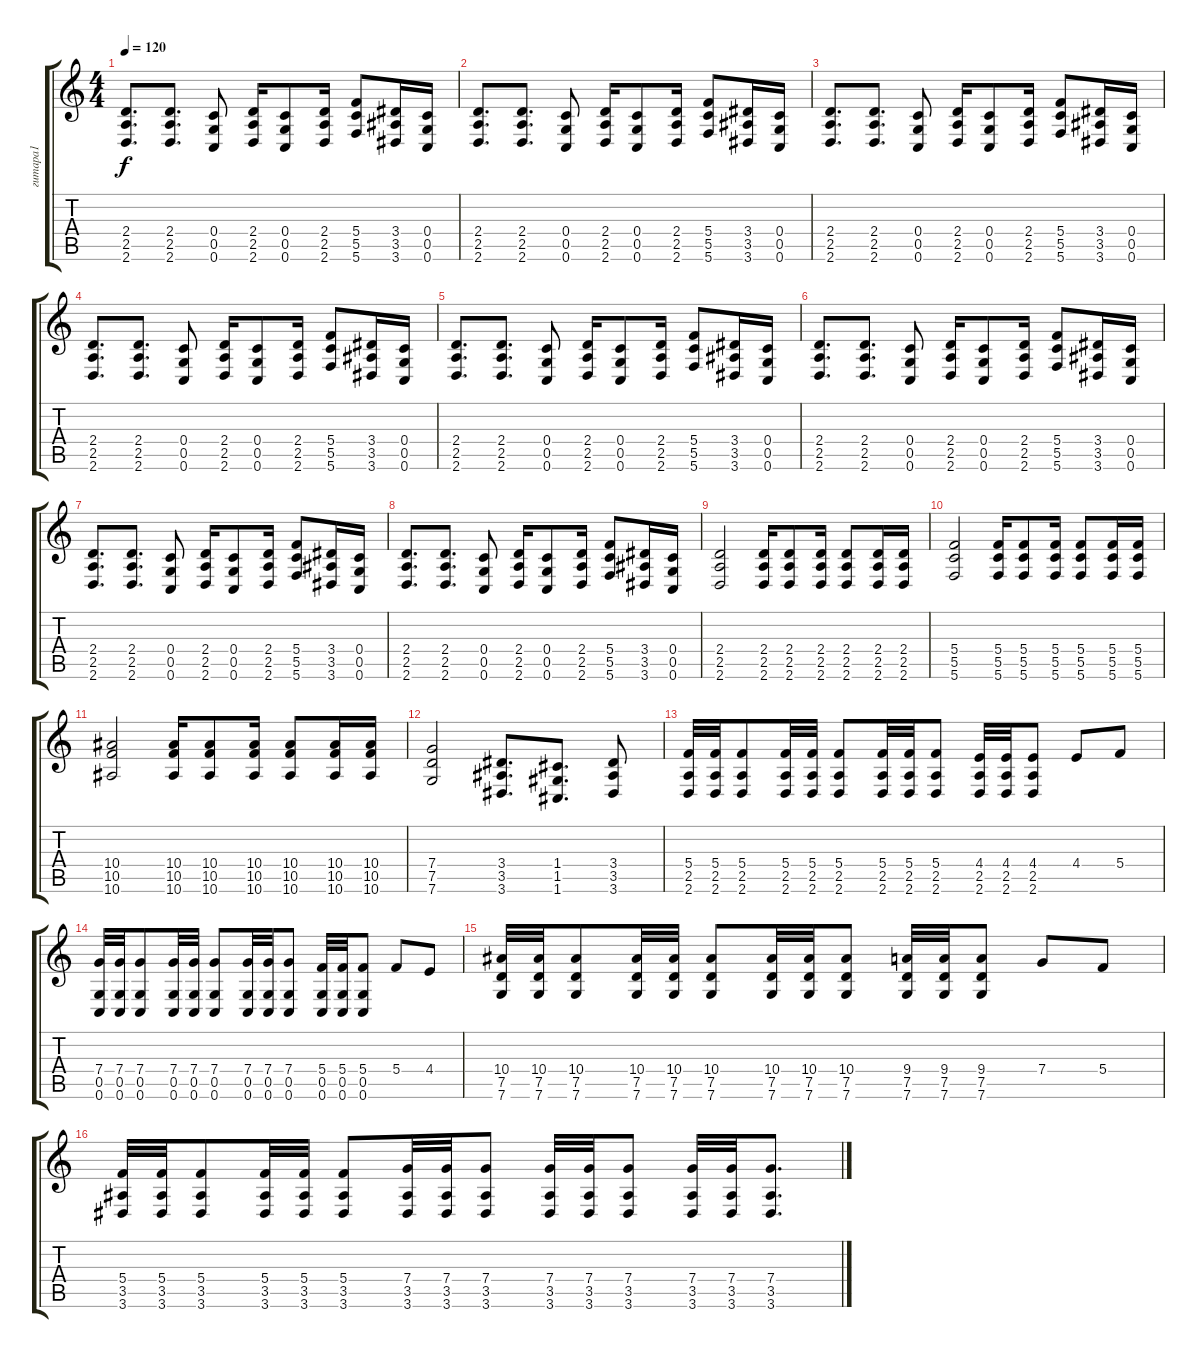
\track ("гитара1" "гитара1") {instrument overdrivenguitar}
\staff {score tabs}
\tuning (D4 A3 F3 C3 G2 C2) {hide}
\ts (4 4)
\tempo 120
\clef g2
\ks c
(2.4 2.5 2.6).8{d dy f} (2.4 2.5 2.6).8{d} (0.4 0.5 0.6).8 (2.4 2.5 2.6).16 (0.4 0.5 0.6).8 (2.4 2.5 2.6).16 (5.4 5.5 5.6).8 (3.4 3.5 3.6).16 (0.4 0.5 0.6).16 |
(2.4 2.5 2.6).8{d} (2.4 2.5 2.6).8{d} (0.4 0.5 0.6).8 (2.4 2.5 2.6).16 (0.4 0.5 0.6).8 (2.4 2.5 2.6).16 (5.4 5.5 5.6).8 (3.4 3.5 3.6).16 (0.4 0.5 0.6).16 |
(2.4 2.5 2.6).8{d} (2.4 2.5 2.6).8{d} (0.4 0.5 0.6).8 (2.4 2.5 2.6).16 (0.4 0.5 0.6).8 (2.4 2.5 2.6).16 (5.4 5.5 5.6).8 (3.4 3.5 3.6).16 (0.4 0.5 0.6).16 |
(2.4 2.5 2.6).8{d} (2.4 2.5 2.6).8{d} (0.4 0.5 0.6).8 (2.4 2.5 2.6).16 (0.4 0.5 0.6).8 (2.4 2.5 2.6).16 (5.4 5.5 5.6).8 (3.4 3.5 3.6).16 (0.4 0.5 0.6).16 |
(2.4 2.5 2.6).8{d} (2.4 2.5 2.6).8{d} (0.4 0.5 0.6).8 (2.4 2.5 2.6).16 (0.4 0.5 0.6).8 (2.4 2.5 2.6).16 (5.4 5.5 5.6).8 (3.4 3.5 3.6).16 (0.4 0.5 0.6).16 |
(2.4 2.5 2.6).8{d} (2.4 2.5 2.6).8{d} (0.4 0.5 0.6).8 (2.4 2.5 2.6).16 (0.4 0.5 0.6).8 (2.4 2.5 2.6).16 (5.4 5.5 5.6).8 (3.4 3.5 3.6).16 (0.4 0.5 0.6).16 |
(2.4 2.5 2.6).8{d} (2.4 2.5 2.6).8{d} (0.4 0.5 0.6).8 (2.4 2.5 2.6).16 (0.4 0.5 0.6).8 (2.4 2.5 2.6).16 (5.4 5.5 5.6).8 (3.4 3.5 3.6).16 (0.4 0.5 0.6).16 |
(2.4 2.5 2.6).8{d} (2.4 2.5 2.6).8{d} (0.4 0.5 0.6).8 (2.4 2.5 2.6).16 (0.4 0.5 0.6).8 (2.4 2.5 2.6).16 (5.4 5.5 5.6).8 (3.4 3.5 3.6).16 (0.4 0.5 0.6).16 |
(2.4 2.5 2.6).2 (2.4 2.5 2.6).16 (2.4 2.5 2.6).8 (2.4 2.5 2.6).16 (2.4 2.5 2.6).8 (2.4 2.5 2.6).16 (2.4 2.5 2.6).16 |
(5.4 5.5 5.6).2 (5.4 5.5 5.6).16 (5.4 5.5 5.6).8 (5.4 5.5 5.6).16 (5.4 5.5 5.6).8 (5.4 5.5 5.6).16 (5.4 5.5 5.6).16 |
(10.4 10.5 10.6).2 (10.4 10.5 10.6).16 (10.4 10.5 10.6).8 (10.4 10.5 10.6).16 (10.4 10.5 10.6).8 (10.4 10.5 10.6).16 (10.4 10.5 10.6).16 |
(7.4 7.5 7.6).2 (3.4 3.5 3.6).8{d} (1.4 1.5 1.6).8{d} (3.4 3.5 3.6).8 |
(5.4 2.5 2.6).32 (5.4 2.5 2.6).32 (5.4 2.5 2.6).8 (5.4 2.5 2.6).32 (5.4 2.5 2.6).32 (5.4 2.5 2.6).8 (5.4 2.5 2.6).32 (5.4 2.5 2.6).32 (5.4 2.5 2.6).8 (4.4 2.5 2.6).32 (4.4 2.5 2.6).32 (4.4 2.5 2.6).8 4.4.8 5.4.8 |
(7.4 0.5 0.6).32 (7.4 0.5 0.6).32 (7.4 0.5 0.6).8 (7.4 0.5 0.6).32 (7.4 0.5 0.6).32 (7.4 0.5 0.6).8 (7.4 0.5 0.6).32 (7.4 0.5 0.6).32 (7.4 0.5 0.6).8 (5.4 0.5 0.6).32 (5.4 0.5 0.6).32 (5.4 0.5 0.6).8 5.4.8 4.4.8 |
(10.4 7.5 7.6).32 (10.4 7.5 7.6).32 (10.4 7.5 7.6).8 (10.4 7.5 7.6).32 (10.4 7.5 7.6).32 (10.4 7.5 7.6).8 (10.4 7.5 7.6).32 (10.4 7.5 7.6).32 (10.4 7.5 7.6).8 (9.4 7.5 7.6).32 (9.4 7.5 7.6).32 (9.4 7.5 7.6).8 7.4.8 5.4.8 |
(5.4 3.5 3.6).32 (5.4 3.5 3.6).32 (5.4 3.5 3.6).8 (5.4 3.5 3.6).32 (5.4 3.5 3.6).32 (5.4 3.5 3.6).8 (7.4 3.5 3.6).32 (7.4 3.5 3.6).32 (7.4 3.5 3.6).8 (7.4 3.5 3.6).32 (7.4 3.5 3.6).32 (7.4 3.5 3.6).8 (7.4 3.5 3.6).32 (7.4 3.5 3.6).32 (7.4 3.5 3.6).8{d}
